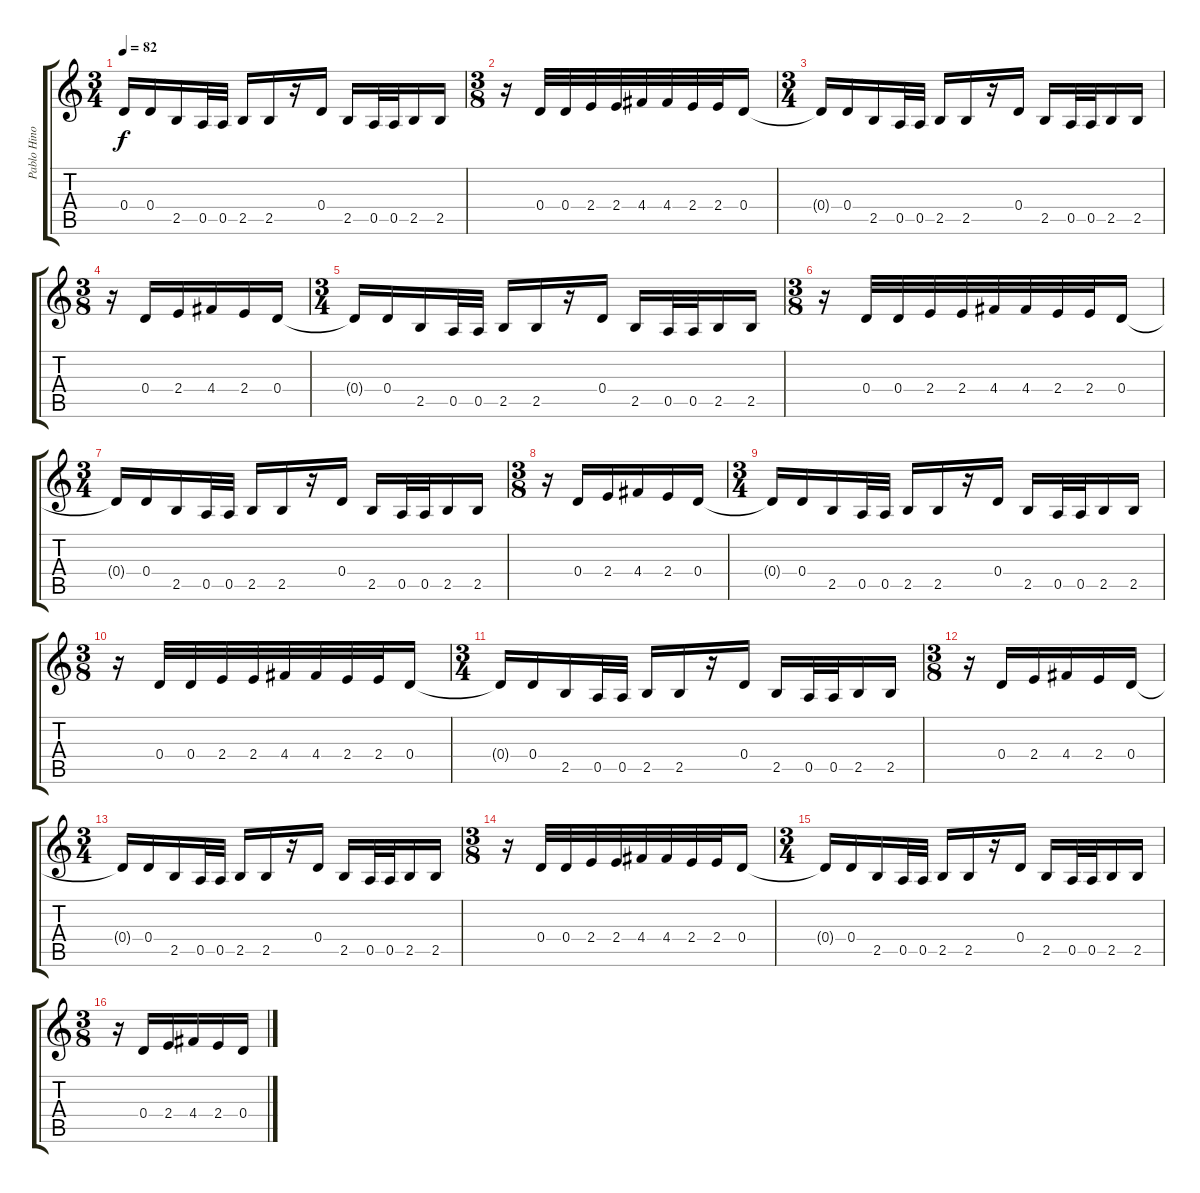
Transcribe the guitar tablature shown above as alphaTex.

\track ("Pablo Hinojos-Gonzales" "Pablo Hino") {instrument distortionguitar}
\staff {score tabs}
\tuning (E4 B3 G3 D3 A2 E2) {hide}
\ts (3 4)
\tempo 82
\clef g2
\ks c
0.4{t}.16{dy f} 0.4.16 2.5.16 0.5.32 0.5.32 2.5.16 2.5.16 r.16 0.4.16 2.5.16 0.5.32 0.5.32 2.5.16 2.5.16 |
\ts (3 8)
r.16 0.4.32 0.4.32 2.4.32 2.4.32 4.4.32 4.4.32 2.4.32 2.4.32 0.4.16 |
\ts (3 4)
0.4{t}.16 0.4.16 2.5.16 0.5.32 0.5.32 2.5.16 2.5.16 r.16 0.4.16 2.5.16 0.5.32 0.5.32 2.5.16 2.5.16 |
\ts (3 8)
r.16 0.4.16 2.4.16 4.4.16 2.4.16 0.4.16 |
\ts (3 4)
0.4{t}.16 0.4.16 2.5.16 0.5.32 0.5.32 2.5.16 2.5.16 r.16 0.4.16 2.5.16 0.5.32 0.5.32 2.5.16 2.5.16 |
\ts (3 8)
r.16 0.4.32 0.4.32 2.4.32 2.4.32 4.4.32 4.4.32 2.4.32 2.4.32 0.4.16 |
\ts (3 4)
0.4{t}.16 0.4.16 2.5.16 0.5.32 0.5.32 2.5.16 2.5.16 r.16 0.4.16 2.5.16 0.5.32 0.5.32 2.5.16 2.5.16 |
\ts (3 8)
r.16 0.4.16 2.4.16 4.4.16 2.4.16 0.4.16 |
\ts (3 4)
0.4{t}.16 0.4.16 2.5.16 0.5.32 0.5.32 2.5.16 2.5.16 r.16 0.4.16 2.5.16 0.5.32 0.5.32 2.5.16 2.5.16 |
\ts (3 8)
r.16 0.4.32 0.4.32 2.4.32 2.4.32 4.4.32 4.4.32 2.4.32 2.4.32 0.4.16 |
\ts (3 4)
0.4{t}.16 0.4.16 2.5.16 0.5.32 0.5.32 2.5.16 2.5.16 r.16 0.4.16 2.5.16 0.5.32 0.5.32 2.5.16 2.5.16 |
\ts (3 8)
r.16 0.4.16 2.4.16 4.4.16 2.4.16 0.4.16 |
\ts (3 4)
0.4{t}.16 0.4.16 2.5.16 0.5.32 0.5.32 2.5.16 2.5.16 r.16 0.4.16 2.5.16 0.5.32 0.5.32 2.5.16 2.5.16 |
\ts (3 8)
r.16 0.4.32 0.4.32 2.4.32 2.4.32 4.4.32 4.4.32 2.4.32 2.4.32 0.4.16 |
\ts (3 4)
0.4{t}.16 0.4.16 2.5.16 0.5.32 0.5.32 2.5.16 2.5.16 r.16 0.4.16 2.5.16 0.5.32 0.5.32 2.5.16 2.5.16 |
\ts (3 8)
r.16 0.4.16 2.4.16 4.4.16 2.4.16 0.4.16
